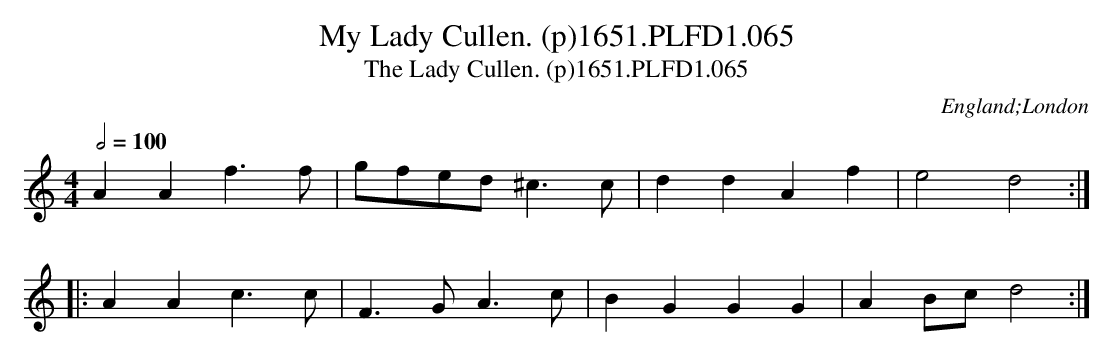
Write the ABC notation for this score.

X:1
T:My Lady Cullen. (p)1651.PLFD1.065
T:Lady Cullen. (p)1651.PLFD1.065, The
M:4/4
L:1/4
Q:1/2=100
O:England;London
K:C
AAf>f|g/f/e/d/^c>c|ddAf|e2d2:|
|:AAc>c|F>GA>c|BGGG|AB/c/d2:|
